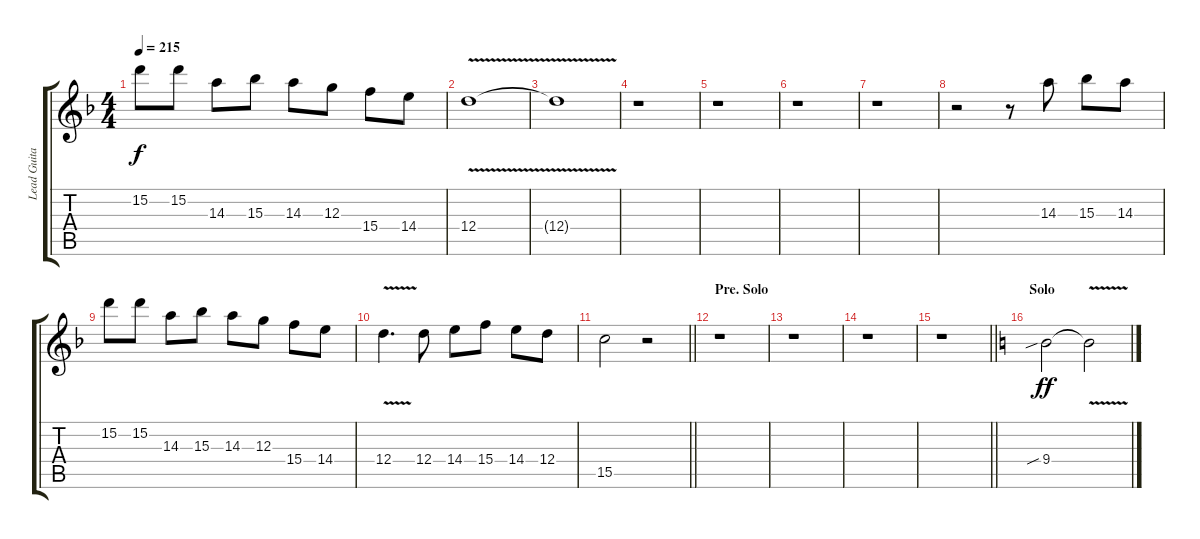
\track ("Lead Guitar" "Lead Guita") {instrument overdrivenguitar}
\staff {score tabs}
\tuning (E4 B3 G3 D3 A2 D2) {hide}
\ts (4 4)
\tempo 215
\clef g2
\ks f
15.2.8{dy f} 15.2.8 14.3.8 15.3.8 14.3.8 12.3.8 15.4.8 14.4.8 |
12.4{v}.1 |
12.4{t}.1 |
r.1 |
r.1 |
r.1 |
r.1 |
r.2 r.8 14.3.8 15.3.8 14.3.8 |
15.2.8 15.2.8 14.3.8 15.3.8 14.3.8 12.3.8 15.4.8 14.4.8 |
12.4{v}.4{d} 12.4.8 14.4.8 15.4.8 14.4.8 12.4.8 |
\barLineRight lightlight
15.5.2 r.2 |
\section ("" "Pre. Solo")
r.1 |
r.1 |
r.1 |
\barLineRight lightlight
r.1{volume 16} |
\section ("" "Solo")
\ks c
9.4{sib}.2{dy ff} 9.4{v t}.2
